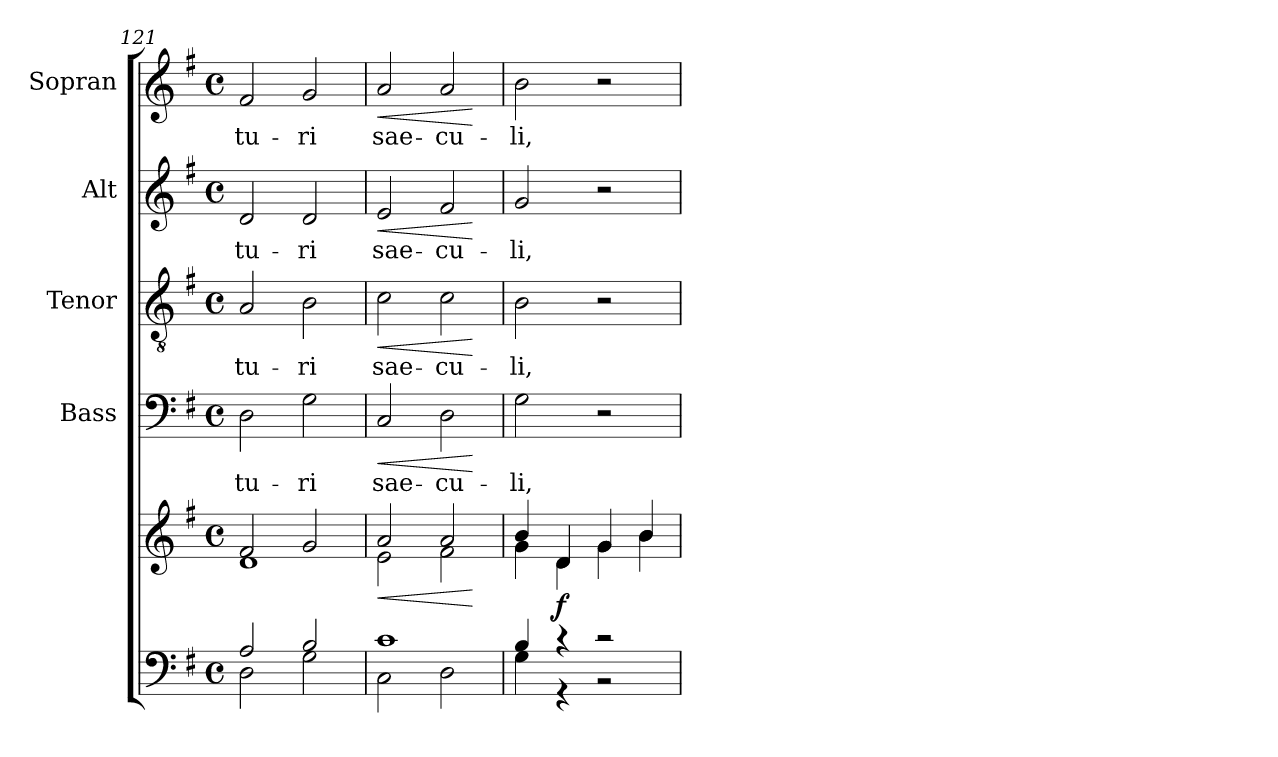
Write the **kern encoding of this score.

**kern	**kern	**dynam	**kern	**text	**dynam	**kern	**text	**dynam	**kern	**text	**dynam	**kern	**text	**dynam
*part5	*part5	*part5	*part4	*part4	*part4	*part3	*part3	*part3	*part2	*part2	*part2	*part1	*part1	*part1
*staff6	*staff5	*staff5/6	*staff4	*staff4	*staff4	*staff3	*staff3	*staff3	*staff2	*staff2	*staff2	*staff1	*staff1	*staff1
*	*	*	*I"Bass	*	*	*I"Tenor	*	*	*I"Alt	*	*	*I"Sopran	*	*
*	*	*	*I'B.	*	*	*I'T.	*	*	*I'A.	*	*	*I'S.	*	*
*clefF4	*clefG2	*	*clefF4	*	*	*clefGv2	*	*	*clefG2	*	*	*clefG2	*	*
*k[f#]	*k[f#]	*	*k[f#]	*	*	*k[f#]	*	*	*k[f#]	*	*	*k[f#]	*	*
*G:	*G:	*	*G:	*	*	*G:	*	*	*G:	*	*	*G:	*	*
*M4/4	*M4/4	*	*M4/4	*	*	*M4/4	*	*	*M4/4	*	*	*M4/4	*	*
*met(c)	*met(c)	*	*met(c)	*	*	*met(c)	*	*	*met(c)	*	*	*met(c)	*	*
=121	=121	=121	=121	=121	=121	=121	=121	=121	=121	=121	=121	=121	=121	=121
*^	*^	*	*	*	*	*	*	*	*	*	*	*	*	*
!	!	!	!	!	!	!LO:LY:b	!	!	!LO:LY:b	!	!	!LO:LY:b	!	!	!LO:LY:b	!
2A/	2D\	2f#/	1d	.	2D\	-tu-	.	2A/	-tu-	.	2d/	-tu-	.	2f#/	-tu-	.
!	!	!	!	!	!	!LO:LY:b	!	!	!LO:LY:b	!	!	!LO:LY:b	!	!	!LO:LY:b	!
2B/	2G\	2g/	.	.	2G\	-ri	.	2B\	-ri	.	2d/	-ri	.	2g/	-ri	.
=122	=122	=122	=122	=122	=122	=122	=122	=122	=122	=122	=122	=122	=122	=122	=122	=122
!	!	!	!	!LO:HP:b	!	!LO:LY:b	!LO:HP:b	!	!LO:LY:b	!LO:HP:b	!	!LO:LY:b	!LO:HP:b	!	!LO:LY:b	!LO:HP:b
1c	2C\	2a/	2e\	<	2C/	sae-	<	2c\	sae-	<	2e/	sae-	<	2a/	sae-	<
!	!	!	!	!	!	!LO:LY:b	!	!	!LO:LY:b	!	!	!LO:LY:b	!	!	!LO:LY:b	!
.	2D\	2a/	2f#\	.	2D\	-cu-	.	2c\	-cu-	.	2f#/	-cu-	.	2a/	-cu-	.
*v	*v	*	*	*	*	*	*	*	*	*	*	*	*	*	*	*
*	*v	*v	*	*	*	*	*	*	*	*	*	*	*	*	*
.	.	[	.	.	[	.	.	[	.	.	[	.	.	[
=123	=123	=123	=123	=123	=123	=123	=123	=123	=123	=123	=123	=123	=123	=123
*^	*^	*	*	*	*	*	*	*	*	*	*	*	*	*
!	!	!	!	!	!	!LO:LY:b	!	!	!LO:LY:b	!	!	!LO:LY:b	!	!	!LO:LY:b	!
4B/	4G\	4b/	4g\	.	2G\	-li,	.	2B\	-li,	.	2g/	-li,	.	2b\	-li,	.
!	!	!	!	!LO:DY:b	!	!	!	!	!	!	!	!	!	!	!	!
4r	4r	4d/	4d\	f	.	.	.	.	.	.	.	.	.	.	.	.
2r	2r	4g/	4g\	.	2r	.	.	2r	.	.	2r	.	.	2r	.	.
.	.	4b/	4b\	.	.	.	.	.	.	.	.	.	.	.	.	.
*v	*v	*	*	*	*	*	*	*	*	*	*	*	*	*	*	*
*	*v	*v	*	*	*	*	*	*	*	*	*	*	*	*	*
=	=	=	=	=	=	=	=	=	=	=	=	=	=	=
*-	*-	*-	*-	*-	*-	*-	*-	*-	*-	*-	*-	*-	*-	*-
